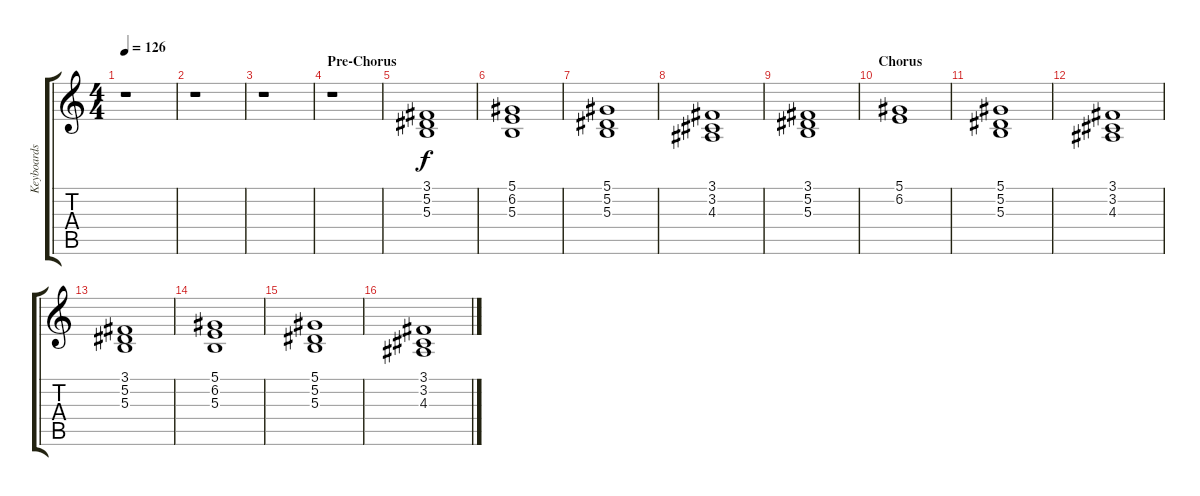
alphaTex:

\track ("Keyboards" "Keyboards") {instrument stringensemble1}
\staff {score tabs}
\tuning (Eb4 Bb3 Gb3 Db3 Ab2 Eb2) {hide}
\ts (4 4)
\tempo 126
\clef g2
\ks c
r.1{dy f} |
r.1 |
r.1 |
\section ("" "Pre-Chorus")
r.1 |
(3.1 5.2 5.3).1 |
(5.1 6.2 5.3).1 |
(5.1 5.2 5.3).1 |
(3.1 3.2 4.3).1 |
(3.1 5.2 5.3).1 |
\section ("" "Chorus")
(5.1 6.2).1 |
(5.1 5.2 5.3).1 |
(3.1 3.2 4.3).1 |
(3.1 5.2 5.3).1 |
(5.1 6.2 5.3).1 |
(5.1 5.2 5.3).1 |
(3.1 3.2 4.3).1
